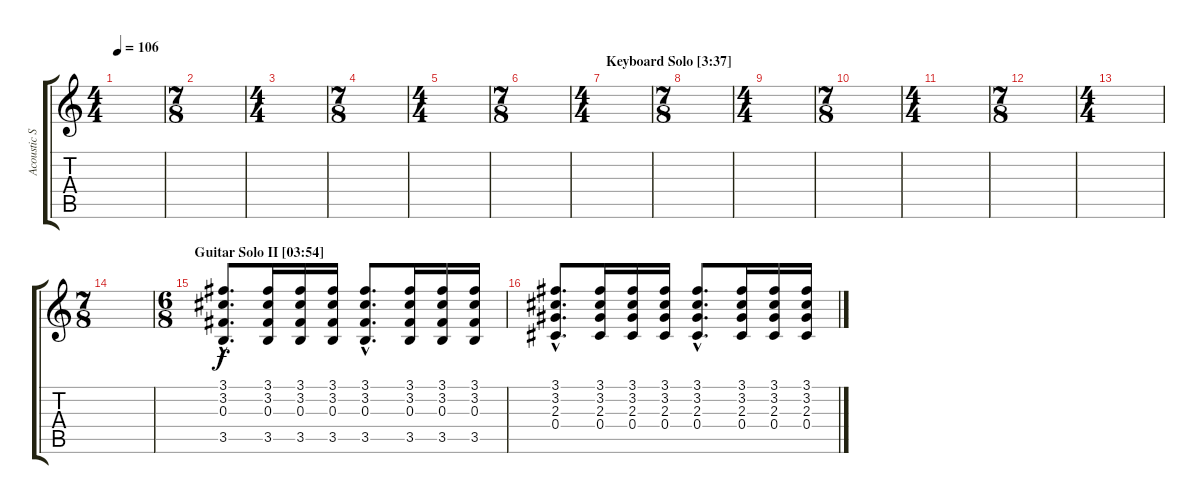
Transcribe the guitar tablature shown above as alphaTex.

\track ("Acoustic Steel" "Acoustic S") {instrument acousticguitarsteel}
\staff {score tabs}
\tuning (Eb4 Bb3 Gb3 Db3 Ab2 Eb2) {hide}
\ts (4 4)
\tempo 106
\clef g2
\ks c
|
\ts (7 8)
|
\ts (4 4)
|
\ts (7 8)
|
\ts (4 4)
|
\ts (7 8)
|
\ts (4 4)
\section ("" "Keyboard Solo [3:37]")
|
\ts (7 8)
|
\ts (4 4)
|
\ts (7 8)
|
\ts (4 4)
|
\ts (7 8)
|
\ts (4 4)
|
\ts (7 8)
|
\ts (6 8)
\section ("" "Guitar Solo II [03:54]")
(3.1{hac} 3.2{hac} 0.3{hac} 3.5{hac}).8{d} (3.1 3.2 0.3 3.5).16 (3.1 3.2 0.3 3.5).16 (3.1 3.2 0.3 3.5).16 (3.1{hac} 3.2{hac} 0.3{hac} 3.5{hac}).8{d} (3.1 3.2 0.3 3.5).16 (3.1 3.2 0.3 3.5).16 (3.1 3.2 0.3 3.5).16 |
(3.1{hac} 3.2{hac} 2.3{hac} 0.4{hac}).8{d} (3.1 3.2 2.3 0.4).16 (3.1 3.2 2.3 0.4).16 (3.1 3.2 2.3 0.4).16 (3.1{hac} 3.2{hac} 2.3{hac} 0.4{hac}).8{d} (3.1 3.2 2.3 0.4).16 (3.1 3.2 2.3 0.4).16 (3.1 3.2 2.3 0.4).16
